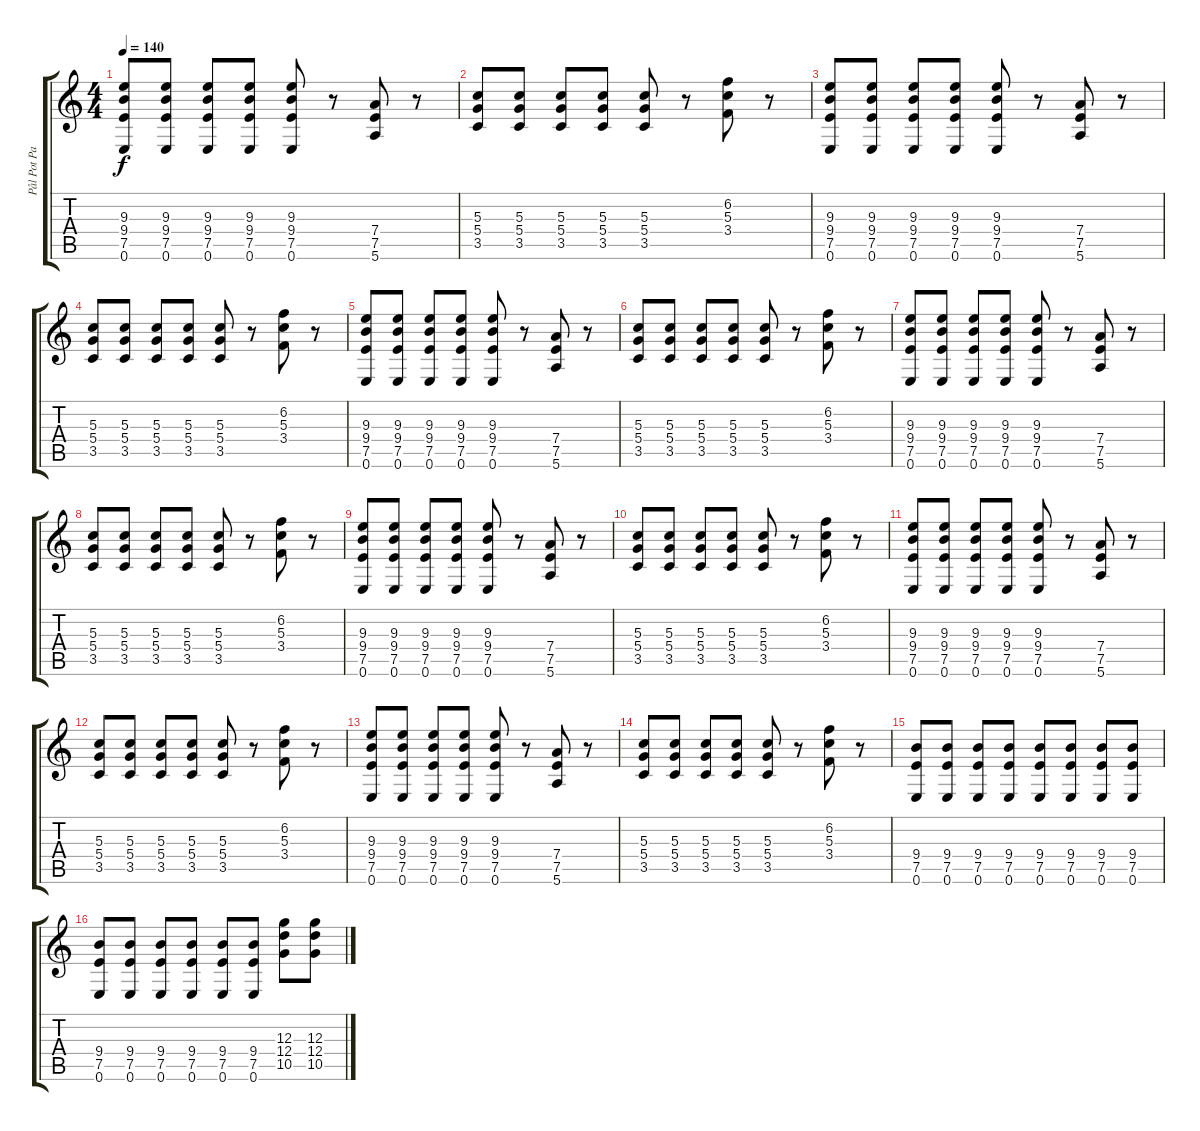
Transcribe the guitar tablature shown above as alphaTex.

\track ("Pål Pot Pamparius" "Pål Pot Pa") {instrument distortionguitar}
\staff {score tabs}
\tuning (E4 B3 G3 D3 A2 E2) {hide}
\ts (4 4)
\tempo 140
\clef g2
\ks c
(9.3 9.4 7.5 0.6).8{dy f} (9.3 9.4 7.5 0.6).8 (9.3 9.4 7.5 0.6).8 (9.3 9.4 7.5 0.6).8 (9.3 9.4 7.5 0.6).8 r.8 (7.4 7.5 5.6).8 r.8 |
(5.3 5.4 3.5).8 (5.3 5.4 3.5).8 (5.3 5.4 3.5).8 (5.3 5.4 3.5).8 (5.3 5.4 3.5).8 r.8 (6.2 5.3 3.4).8 r.8 |
(9.3 9.4 7.5 0.6).8 (9.3 9.4 7.5 0.6).8 (9.3 9.4 7.5 0.6).8 (9.3 9.4 7.5 0.6).8 (9.3 9.4 7.5 0.6).8 r.8 (7.4 7.5 5.6).8 r.8 |
(5.3 5.4 3.5).8 (5.3 5.4 3.5).8 (5.3 5.4 3.5).8 (5.3 5.4 3.5).8 (5.3 5.4 3.5).8 r.8 (6.2 5.3 3.4).8 r.8 |
(9.3 9.4 7.5 0.6).8 (9.3 9.4 7.5 0.6).8 (9.3 9.4 7.5 0.6).8 (9.3 9.4 7.5 0.6).8 (9.3 9.4 7.5 0.6).8 r.8 (7.4 7.5 5.6).8 r.8 |
(5.3 5.4 3.5).8 (5.3 5.4 3.5).8 (5.3 5.4 3.5).8 (5.3 5.4 3.5).8 (5.3 5.4 3.5).8 r.8 (6.2 5.3 3.4).8 r.8 |
(9.3 9.4 7.5 0.6).8 (9.3 9.4 7.5 0.6).8 (9.3 9.4 7.5 0.6).8 (9.3 9.4 7.5 0.6).8 (9.3 9.4 7.5 0.6).8 r.8 (7.4 7.5 5.6).8 r.8 |
(5.3 5.4 3.5).8 (5.3 5.4 3.5).8 (5.3 5.4 3.5).8 (5.3 5.4 3.5).8 (5.3 5.4 3.5).8 r.8 (6.2 5.3 3.4).8 r.8 |
(9.3 9.4 7.5 0.6).8{volume 15} (9.3 9.4 7.5 0.6).8 (9.3 9.4 7.5 0.6).8 (9.3 9.4 7.5 0.6).8 (9.3 9.4 7.5 0.6).8 r.8 (7.4 7.5 5.6).8 r.8 |
(5.3 5.4 3.5).8 (5.3 5.4 3.5).8 (5.3 5.4 3.5).8 (5.3 5.4 3.5).8 (5.3 5.4 3.5).8 r.8 (6.2 5.3 3.4).8 r.8 |
(9.3 9.4 7.5 0.6).8 (9.3 9.4 7.5 0.6).8 (9.3 9.4 7.5 0.6).8 (9.3 9.4 7.5 0.6).8 (9.3 9.4 7.5 0.6).8 r.8 (7.4 7.5 5.6).8 r.8 |
(5.3 5.4 3.5).8 (5.3 5.4 3.5).8 (5.3 5.4 3.5).8 (5.3 5.4 3.5).8 (5.3 5.4 3.5).8 r.8 (6.2 5.3 3.4).8 r.8 |
(9.3 9.4 7.5 0.6).8 (9.3 9.4 7.5 0.6).8 (9.3 9.4 7.5 0.6).8 (9.3 9.4 7.5 0.6).8 (9.3 9.4 7.5 0.6).8 r.8 (7.4 7.5 5.6).8 r.8 |
(5.3 5.4 3.5).8 (5.3 5.4 3.5).8 (5.3 5.4 3.5).8 (5.3 5.4 3.5).8 (5.3 5.4 3.5).8 r.8 (6.2 5.3 3.4).8 r.8 |
(9.4 7.5 0.6).8{volume 6} (9.4 7.5 0.6).8 (9.4 7.5 0.6).8 (9.4 7.5 0.6).8 (9.4 7.5 0.6).8 (9.4 7.5 0.6).8 (9.4 7.5 0.6).8 (9.4 7.5 0.6).8 |
(9.4 7.5 0.6).8 (9.4 7.5 0.6).8 (9.4 7.5 0.6).8 (9.4 7.5 0.6).8 (9.4 7.5 0.6).8 (9.4 7.5 0.6).8 (12.3 12.4 10.5).8 (12.3 12.4 10.5).8
